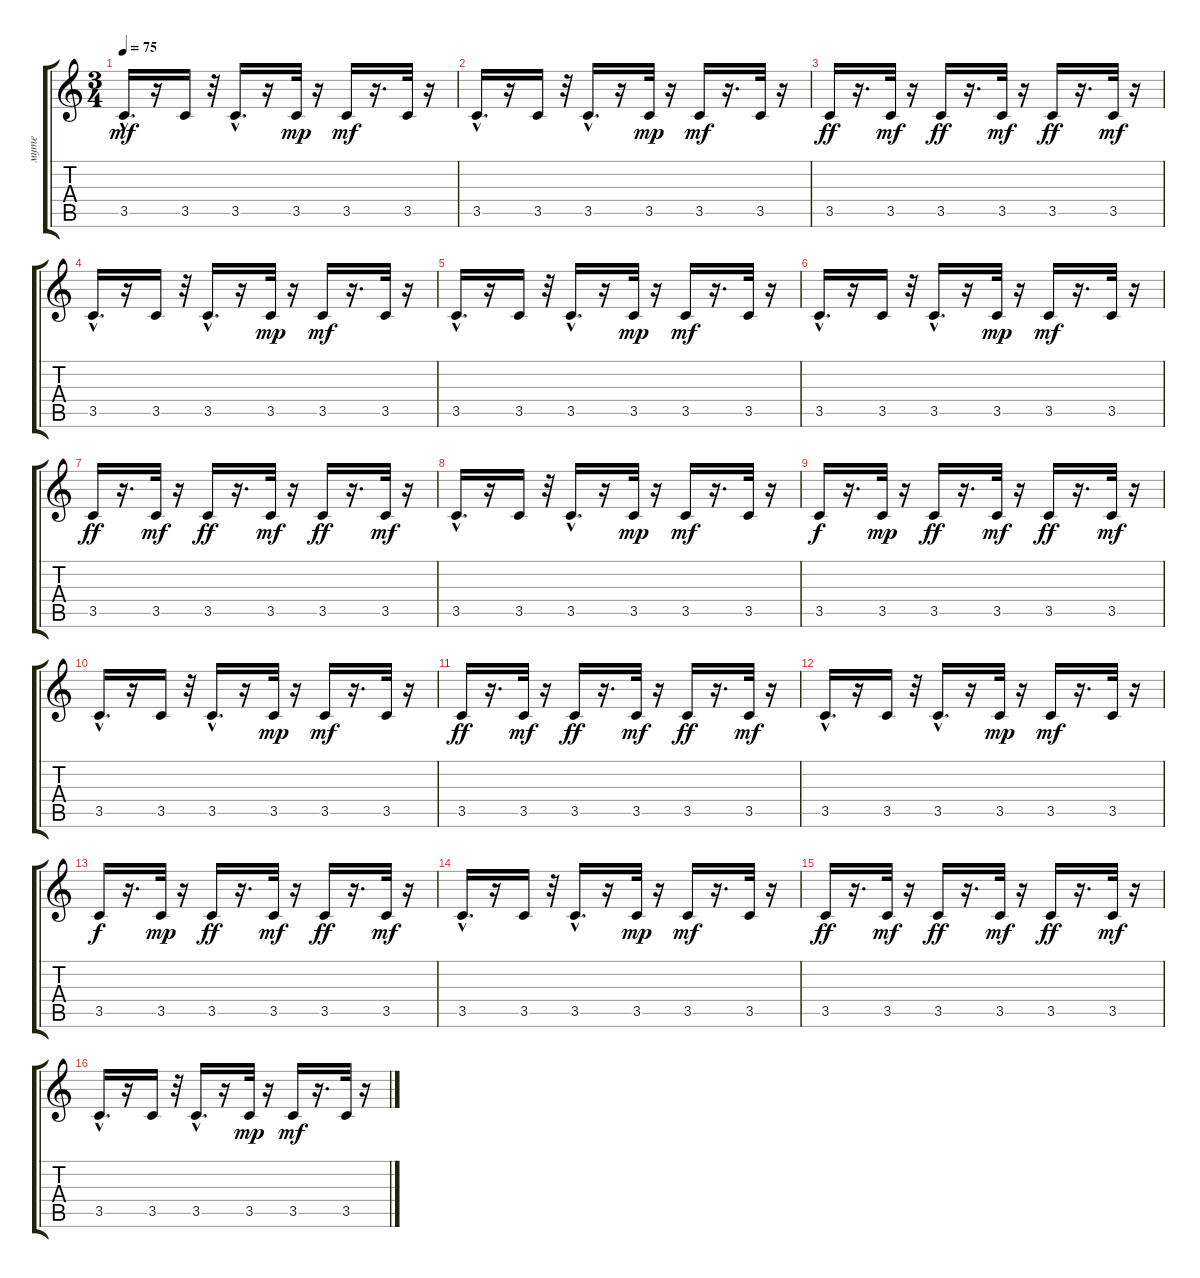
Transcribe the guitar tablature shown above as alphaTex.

\track ("муте" "муте") {instrument electricguitarmuted}
\staff {score tabs}
\tuning (E4 B3 G3 D3 A2 E2) {hide}
\ts (3 4)
\tempo 75
\clef g2
\ks c
3.5{hac}.16{d dy mf} r.16 3.5.16 r.32 3.5{hac}.16{d} r.16 3.5.32{dy mp} r.16 3.5.16{dy mf} r.16{d} 3.5.32 r.16 |
3.5{hac}.16{d} r.16 3.5.16 r.32 3.5{hac}.16{d} r.16 3.5.32{dy mp} r.16 3.5.16{dy mf} r.16{d} 3.5.32 r.16 |
3.5.16{dy ff} r.16{d} 3.5.32{dy mf} r.16 3.5.16{dy ff} r.16{d} 3.5.32{dy mf} r.16 3.5.16{dy ff} r.16{d} 3.5.32{dy mf} r.16 |
3.5{hac}.16{d volume 1} r.16 3.5.16{volume 6} r.32 3.5{hac}.16{d volume 6} r.16 3.5.32{dy mp} r.16 3.5.16{dy mf} r.16{d} 3.5.32 r.16 |
3.5{hac}.16{d} r.16 3.5.16{volume 7} r.32 3.5{hac}.16{d volume 10} r.16 3.5.32{dy mp volume 11} r.16 3.5.16{dy mf} r.16{d} 3.5.32 r.16 |
3.5{hac}.16{d} r.16 3.5.16 r.32 3.5{hac}.16{d} r.16 3.5.32{dy mp} r.16 3.5.16{dy mf} r.16{d} 3.5.32 r.16 |
3.5.16{dy ff} r.16{d} 3.5.32{dy mf} r.16 3.5.16{dy ff} r.16{d} 3.5.32{dy mf} r.16 3.5.16{dy ff} r.16{d} 3.5.32{dy mf} r.16 |
3.5{hac}.16{d} r.16 3.5.16 r.32 3.5{hac}.16{d} r.16 3.5.32{dy mp} r.16 3.5.16{dy mf} r.16{d} 3.5.32 r.16 |
3.5.16{dy f} r.16{d} 3.5.32{dy mp} r.16 3.5.16{dy ff} r.16{d} 3.5.32{dy mf} r.16 3.5.16{dy ff} r.16{d} 3.5.32{dy mf} r.16 |
3.5{hac}.16{d} r.16 3.5.16 r.32 3.5{hac}.16{d} r.16 3.5.32{dy mp} r.16 3.5.16{dy mf} r.16{d} 3.5.32 r.16 |
3.5.16{dy ff} r.16{d} 3.5.32{dy mf} r.16 3.5.16{dy ff} r.16{d} 3.5.32{dy mf} r.16 3.5.16{dy ff} r.16{d} 3.5.32{dy mf} r.16 |
3.5{hac}.16{d} r.16 3.5.16 r.32 3.5{hac}.16{d} r.16 3.5.32{dy mp} r.16 3.5.16{dy mf} r.16{d} 3.5.32 r.16 |
3.5.16{dy f} r.16{d} 3.5.32{dy mp} r.16 3.5.16{dy ff} r.16{d} 3.5.32{dy mf} r.16 3.5.16{dy ff} r.16{d} 3.5.32{dy mf} r.16 |
3.5{hac}.16{d} r.16 3.5.16 r.32 3.5{hac}.16{d} r.16 3.5.32{dy mp} r.16 3.5.16{dy mf} r.16{d} 3.5.32 r.16 |
3.5.16{dy ff} r.16{d} 3.5.32{dy mf} r.16 3.5.16{dy ff} r.16{d} 3.5.32{dy mf} r.16 3.5.16{dy ff} r.16{d} 3.5.32{dy mf} r.16 |
3.5{hac}.16{d} r.16 3.5.16 r.32 3.5{hac}.16{d} r.16 3.5.32{dy mp} r.16 3.5.16{dy mf} r.16{d} 3.5.32 r.16
